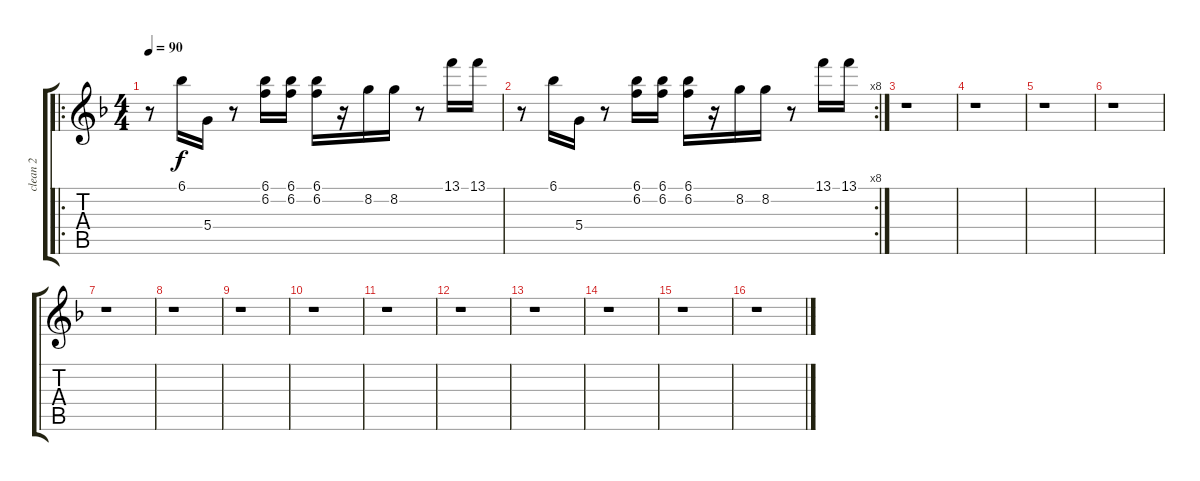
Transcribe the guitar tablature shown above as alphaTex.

\track ("clean 2" "clean 2") {instrument electricguitarclean}
\staff {score tabs}
\tuning (E4 B3 G3 D3 A2 E2) {hide}
\ro
\ts (4 4)
\tempo 90
\clef g2
\ks f
r.8{dy f} 6.1.16 5.4.16 r.8 (6.1 6.2).16 (6.1 6.2).16 (6.1 6.2).16 r.16 8.2.16 8.2.16 r.8 13.1.16 13.1.16 |
\rc 8
r.8 6.1.16 5.4.16 r.8 (6.1 6.2).16 (6.1 6.2).16 (6.1 6.2).16 r.16 8.2.16 8.2.16 r.8 13.1.16 13.1.16 |
r.1 |
r.1 |
r.1 |
r.1 |
r.1 |
r.1 |
r.1 |
r.1 |
r.1 |
r.1 |
r.1 |
r.1 |
r.1 |
r.1
